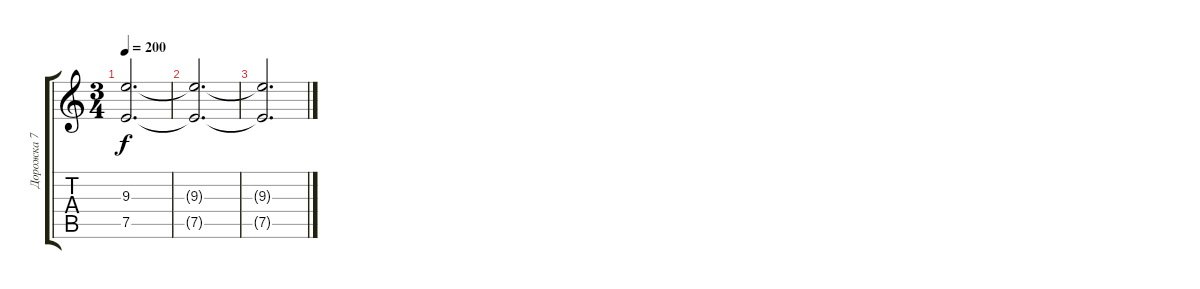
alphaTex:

\track ("Дорожка 7" "Дорожка 7") {instrument distortionguitar}
\staff {score tabs}
\tuning (E4 B3 G3 D3 A2 E2) {hide}
\ts (3 4)
\tempo 200
\clef g2
\ks c
(9.3 7.5).2{d dy f volume 0} |
(9.3{t} 7.5{t}).2{d} |
(9.3{t} 7.5{t}).2{d}
